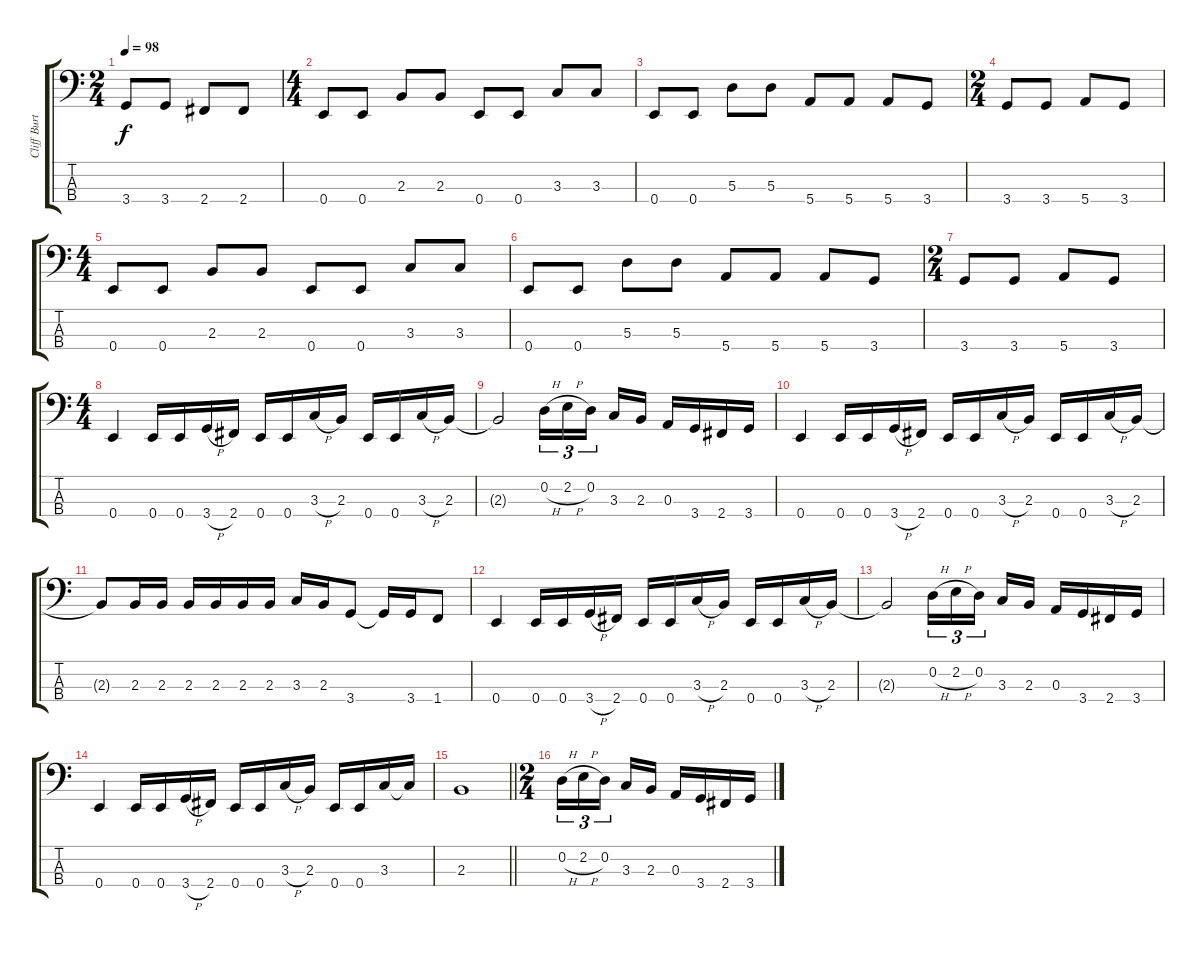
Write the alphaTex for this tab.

\track ("Cliff Burton" "Cliff Burt") {instrument electricbassfinger}
\staff {score tabs}
\tuning (G2 D2 A1 E1) {hide}
\ts (2 4)
\tempo 98
\clef f4
\ks c
3.4{t}.8{dy f} 3.4.8 2.4.8 2.4.8 |
\ts (4 4)
0.4.8 0.4.8 2.3.8 2.3.8 0.4.8 0.4.8 3.3.8 3.3.8 |
0.4.8 0.4.8 5.3.8 5.3.8 5.4.8 5.4.8 5.4.8 3.4.8 |
\ts (2 4)
3.4.8 3.4.8 5.4.8 3.4.8 |
\ts (4 4)
0.4.8 0.4.8 2.3.8 2.3.8 0.4.8 0.4.8 3.3.8 3.3.8 |
0.4.8 0.4.8 5.3.8 5.3.8 5.4.8 5.4.8 5.4.8 3.4.8 |
\ts (2 4)
3.4.8 3.4.8 5.4.8 3.4.8 |
\ts (4 4)
0.4.4 0.4.16 0.4.16 3.4{h}.16 2.4.16 0.4.16 0.4.16 3.3{h}.16 2.3.16 0.4.16 0.4.16 3.3{h}.16 2.3.16 |
2.3{t}.2 0.2{h}.16{tu (3 2)} 2.2{h}.16{tu (3 2)} 0.2.16{tu (3 2) beam splitsecondary} 3.3.16 2.3.16 0.3.16 3.4.16 2.4.16 3.4.16 |
0.4.4 0.4.16 0.4.16 3.4{h}.16 2.4.16 0.4.16 0.4.16 3.3{h}.16 2.3.16 0.4.16 0.4.16 3.3{h}.16 2.3.16 |
2.3{t}.8 2.3.16 2.3.16 2.3.16 2.3.16 2.3.16 2.3.16 3.3.16 2.3.16 3.4.8 3.4{t}.16 3.4.16 1.4.8 |
0.4.4 0.4.16 0.4.16 3.4{h}.16 2.4.16 0.4.16 0.4.16 3.3{h}.16 2.3.16 0.4.16 0.4.16 3.3{h}.16 2.3.16 |
2.3{t}.2 0.2{h}.16{tu (3 2)} 2.2{h}.16{tu (3 2)} 0.2.16{tu (3 2) beam splitsecondary} 3.3.16 2.3.16 0.3.16 3.4.16 2.4.16 3.4.16 |
0.4.4 0.4.16 0.4.16 3.4{h}.16 2.4.16 0.4.16 0.4.16 3.3{h}.16 2.3.16 0.4.16 0.4.16 3.3.16 3.3{t}.16 |
\barLineRight lightlight
2.3.1 |
\ts (2 4)
0.2{h}.16{tu (3 2)} 2.2{h}.16{tu (3 2)} 0.2.16{tu (3 2) beam splitsecondary} 3.3.16 2.3.16 0.3.16 3.4.16 2.4.16 3.4.16
